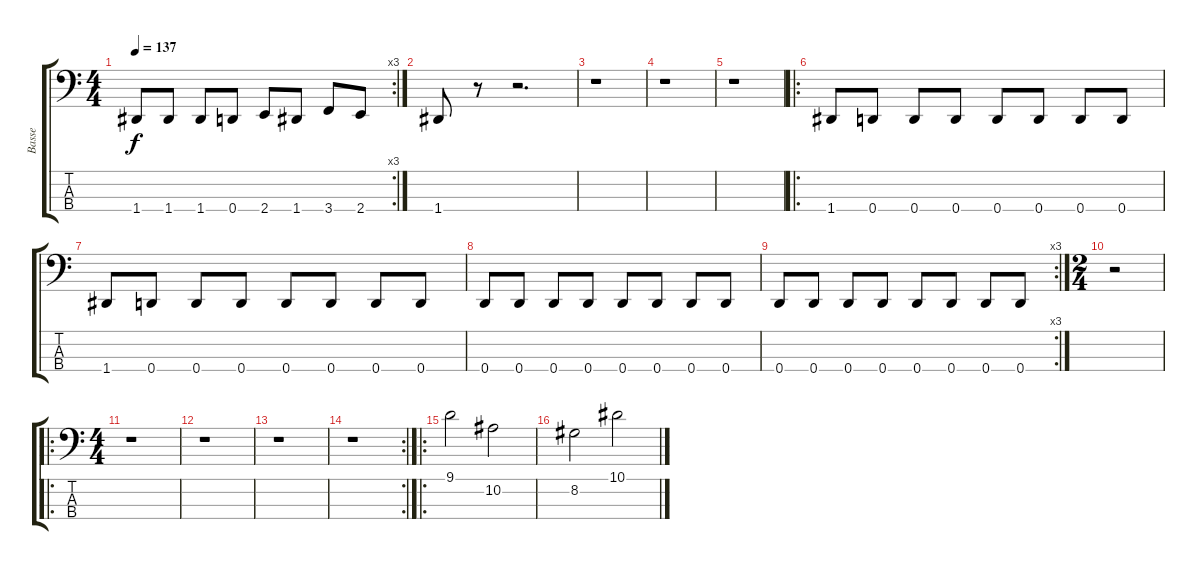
\track ("Basse" "Basse") {instrument electricbassfinger}
\staff {score tabs}
\tuning (F2 C2 G1 D1) {hide}
\rc 3
\ts (4 4)
\tempo 137
\clef f4
\ks c
1.4.8{dy f} 1.4.8 1.4.8 0.4.8 2.4.8 1.4.8 3.4.8 2.4.8 |
1.4.8 r.8 r.2{d} |
r.1 |
r.1 |
r.1 |
\ro
1.4.8 0.4.8 0.4.8 0.4.8 0.4.8 0.4.8 0.4.8 0.4.8 |
1.4.8 0.4.8 0.4.8 0.4.8 0.4.8 0.4.8 0.4.8 0.4.8 |
0.4.8 0.4.8 0.4.8 0.4.8 0.4.8 0.4.8 0.4.8 0.4.8 |
\rc 3
0.4.8 0.4.8 0.4.8 0.4.8 0.4.8 0.4.8 0.4.8 0.4.8 |
\ts (2 4)
r.2 |
\ro
\ts (4 4)
r.1 |
r.1 |
r.1 |
\rc 2
r.1 |
\ro
9.1.2 10.2.2 |
8.2.2 10.1.2
